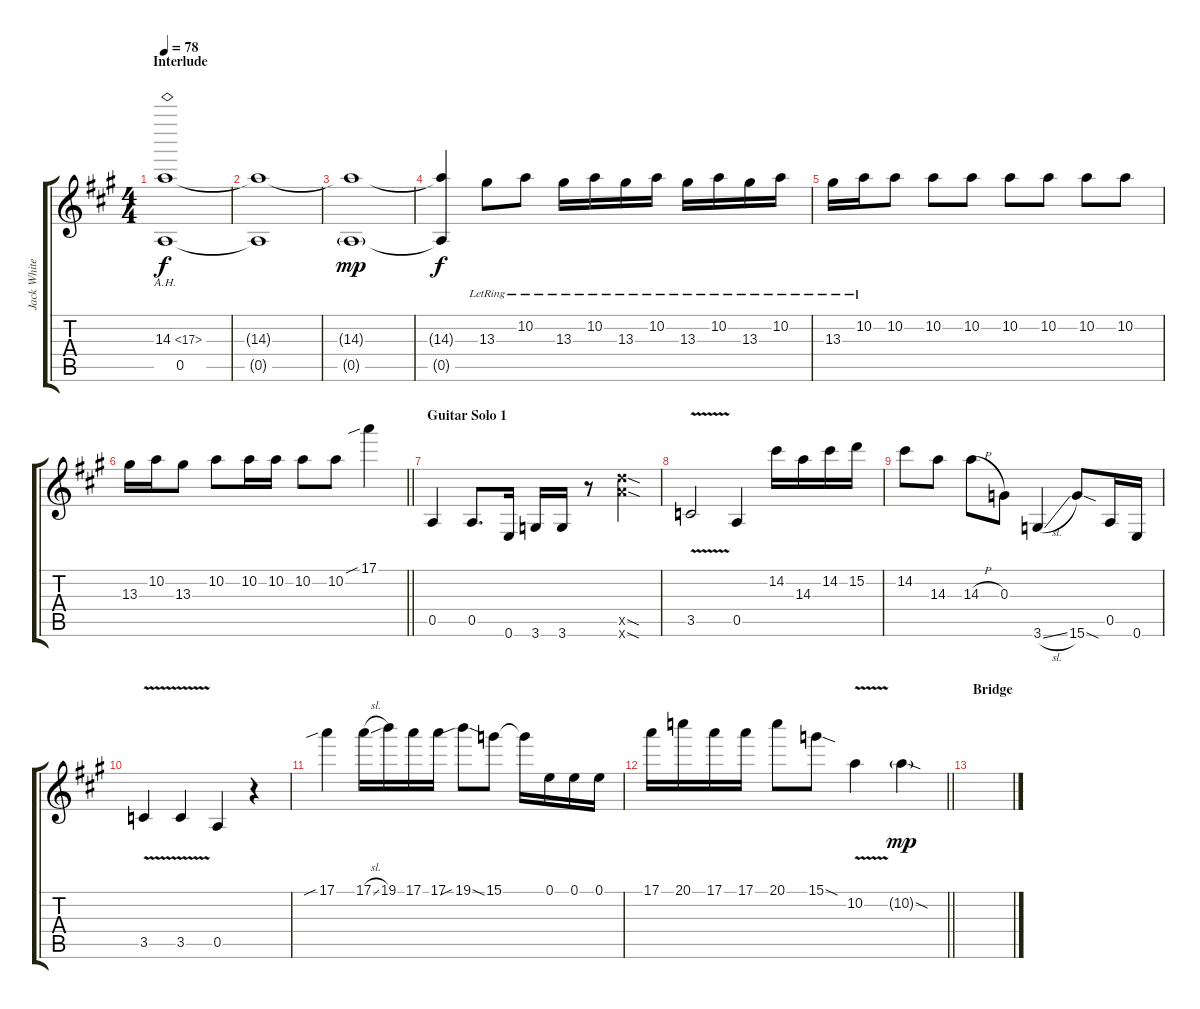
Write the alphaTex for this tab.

\track ("Jack White (Solo Guitar)" "Jack White") {instrument overdrivenguitar}
\staff {score tabs}
\tuning (E4 B3 G3 D3 A2 E2) {hide}
\ts (4 4)
\section ("" "Interlude")
\tempo 78
\clef g2
\ks a
(14.3{ah 3} 0.5).1{dy f} |
(14.3{t} 0.5{t}).1 |
(14.3{t} 0.5{g}).1{dy mp} |
(14.3{t} 0.5{t}).4{dy f} 13.3{lr}.8 10.2{lr}.8 13.3{lr}.16 10.2{lr}.16 13.3{lr}.16 10.2{lr}.16 13.3{lr}.16 10.2{lr}.16 13.3{lr}.16 10.2{lr}.16 |
13.3{lr}.16 10.2{lr}.16 10.2.8 10.2.8 10.2.8 10.2.8 10.2.8 10.2.8 10.2.8 |
\barLineRight lightlight
13.3.16 10.2.16 13.3.8 10.2.8 10.2.16 10.2.16 10.2.8 10.2.8 17.1{sib}.4 |
\section ("" "Guitar Solo 1")
0.5.4 0.5.8{d} 0.6.16 3.6.16 3.6.16 r.8 (17.5{sod x} 17.6{sod x}).4 |
3.5{v}.2 0.5.4 14.2.16 14.3.16 14.2.16 15.2.16 |
14.2.8 14.3.8 14.3{h}.8 0.3.8 3.6{sl}.4 15.6{sod}.8 0.5.16 0.6.16 |
3.5{v}.4 3.5{v}.4 0.5.4 r.4 |
17.1{sib}.4 17.1{sl}.16 19.1.16 17.1.16 17.1.16 19.1{sib sod}.8 15.1.8 15.1{t}.16 0.1.16 0.1.16 0.1.16 |
\barLineRight lightlight
17.1.16 20.1.16 17.1.16 17.1.16 20.1.8 15.1{sod}.8 10.2{v}.4 10.2{sod g}.4{dy mp} |
\section ("" "Bridge")
